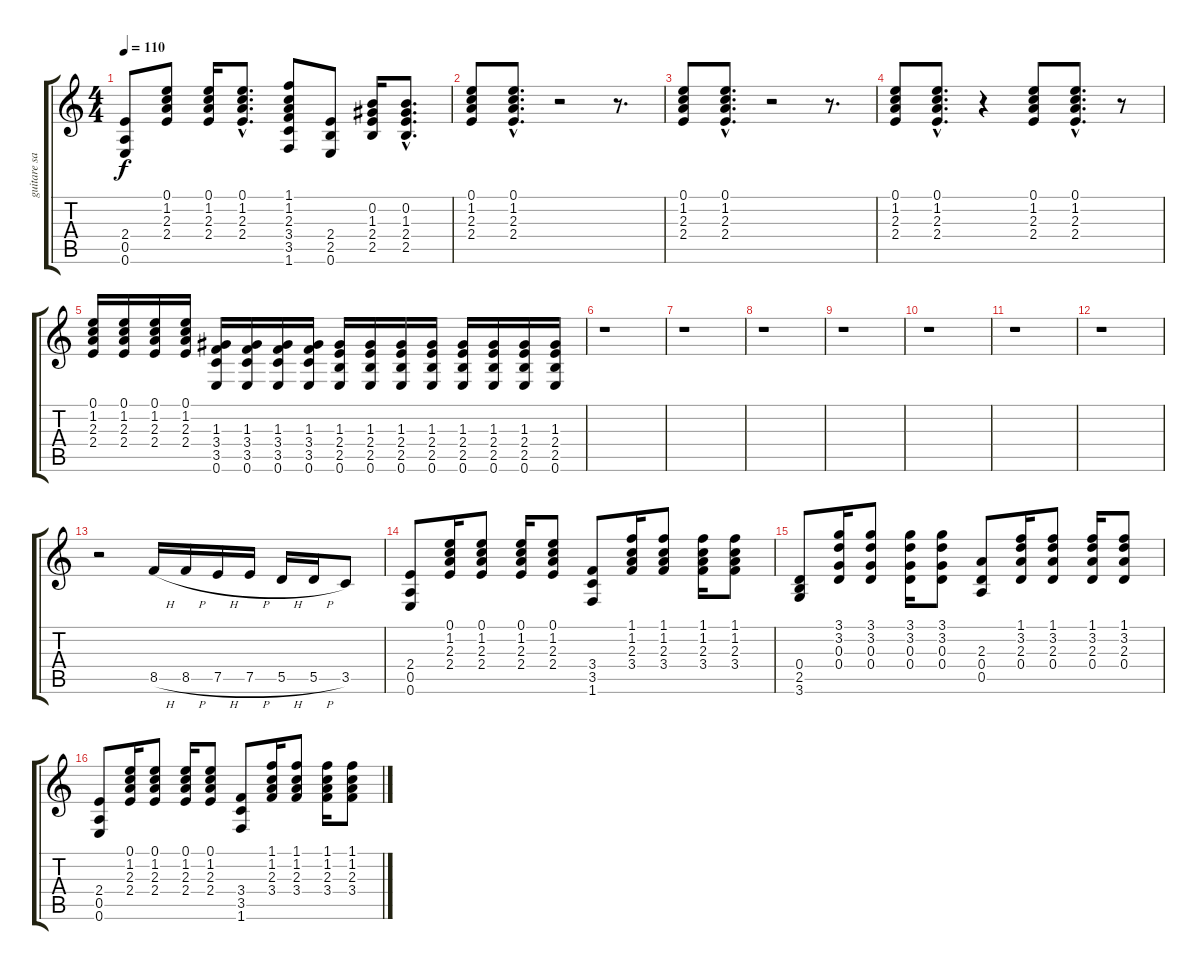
\track ("guitare sat" "guitare sa") {instrument overdrivenguitar}
\staff {score tabs}
\tuning (E4 B3 G3 D3 A2 E2) {hide}
\ts (4 4)
\tempo 110
\clef g2
\ks c
(2.4 0.5 0.6).8{dy f} (0.1 1.2 2.3 2.4).8 (0.1 1.2 2.3 2.4).16 (0.1{hac} 1.2{hac} 2.3{hac} 2.4{hac}).8{d} (1.1 1.2 2.3 3.4 3.5 1.6).8 (2.4 2.5 0.6).8 (0.2 1.3 2.4 2.5).16 (0.2{hac} 1.3{hac} 2.4{hac} 2.5{hac}).8{d} |
(0.1 1.2 2.3 2.4).8 (0.1{hac} 1.2{hac} 2.3{hac} 2.4{hac}).8{d} r.2 r.8{d} |
(0.1 1.2 2.3 2.4).8 (0.1{hac} 1.2{hac} 2.3{hac} 2.4{hac}).8{d} r.2 r.8{d} |
(0.1 1.2 2.3 2.4).8 (0.1{hac} 1.2{hac} 2.3{hac} 2.4{hac}).8{d} r.4 (0.1 1.2 2.3 2.4).8 (0.1{hac} 1.2{hac} 2.3{hac} 2.4{hac}).8{d} r.8 |
(0.1 1.2 2.3 2.4).16 (0.1 1.2 2.3 2.4).16 (0.1 1.2 2.3 2.4).16 (0.1 1.2 2.3 2.4).16 (1.3 3.4 3.5 0.6).16 (1.3 3.4 3.5 0.6).16 (1.3 3.4 3.5 0.6).16 (1.3 3.4 3.5 0.6).16 (1.3 2.4 2.5 0.6).16 (1.3 2.4 2.5 0.6).16 (1.3 2.4 2.5 0.6).16 (1.3 2.4 2.5 0.6).16 (1.3 2.4 2.5 0.6).16 (1.3 2.4 2.5 0.6).16 (1.3 2.4 2.5 0.6).16 (1.3 2.4 2.5 0.6).16 |
r.1 |
r.1 |
r.1 |
r.1 |
r.1 |
r.1 |
r.1 |
r.2 8.5{h}.16 8.5{h}.16 7.5{h}.16 7.5{h}.16 5.5{h}.16 5.5{h}.16 3.5.8 |
(2.4 0.5 0.6).8 (0.1 1.2 2.3 2.4).16 (0.1 1.2 2.3 2.4).8 (0.1 1.2 2.3 2.4).16 (0.1 1.2 2.3 2.4).8 (3.4 3.5 1.6).8 (1.1 1.2 2.3 3.4).16 (1.1 1.2 2.3 3.4).8 (1.1 1.2 2.3 3.4).16 (1.1 1.2 2.3 3.4).8 |
(0.4 2.5 3.6).8 (3.1 3.2 0.3 0.4).16 (3.1 3.2 0.3 0.4).8 (3.1 3.2 0.3 0.4).16 (3.1 3.2 0.3 0.4).8 (2.3 0.4 0.5).8 (1.1 3.2 2.3 0.4).16 (1.1 3.2 2.3 0.4).8 (1.1 3.2 2.3 0.4).16 (1.1 3.2 2.3 0.4).8 |
(2.4 0.5 0.6).8 (0.1 1.2 2.3 2.4).16 (0.1 1.2 2.3 2.4).8 (0.1 1.2 2.3 2.4).16 (0.1 1.2 2.3 2.4).8 (3.4 3.5 1.6).8 (1.1 1.2 2.3 3.4).16 (1.1 1.2 2.3 3.4).8 (1.1 1.2 2.3 3.4).16 (1.1 1.2 2.3 3.4).8
